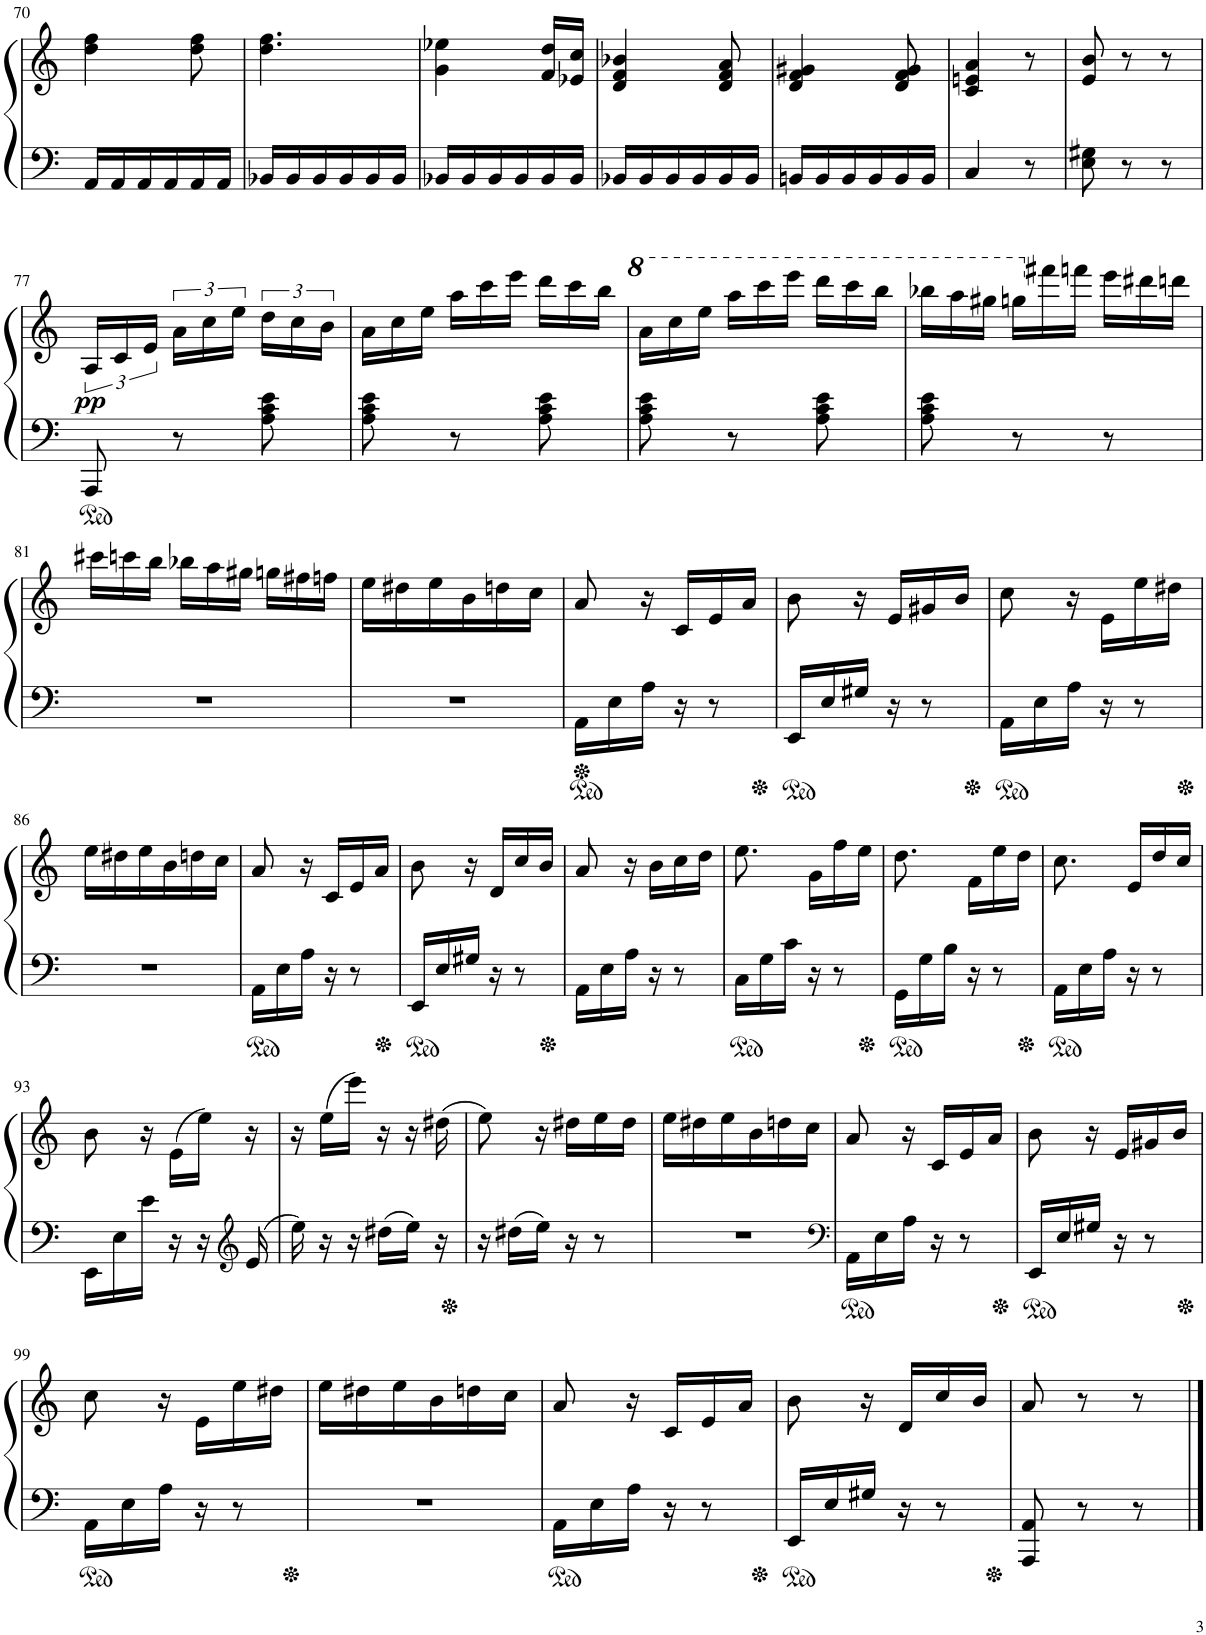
**kern	**kern	**dynam
*part1	*part1	*part1
*staff2	*staff1	*staff1/2
*I"Piano	*	*
*I'Pno.	*	*
!!LO:PB:g=z
*clefF4	*clefG2	*
*k[]	*k[]	*
*M3/8	*M3/8	*
=70	=70	=70
16AA/LL	4dd\ 4ff\	.
16AA/	.	.
16AA/	.	.
16AA/	.	.
16AA/	8dd\ 8ff\	.
16AA/JJ	.	.
=71	=71	=71
16BB-X/LL	4.dd\ 4.ff\	.
16BB-/	.	.
16BB-/	.	.
16BB-/	.	.
16BB-/	.	.
16BB-/JJ	.	.
=72	=72	=72
16BB-X/LL	4g\ 4ee-X\	.
16BB-/	.	.
16BB-/	.	.
16BB-/	.	.
16BB-/	16f/ 16dd/LL	.
16BB-/JJ	16e-X/ 16cc/JJ	.
=73	=73	=73
16BB-X/LL	4d/ 4f/ 4b-X/	.
16BB-/	.	.
16BB-/	.	.
16BB-/	.	.
16BB-/	8d/ 8f/ 8a/	.
16BB-/JJ	.	.
=74	=74	=74
16BBn/LL	4d/ 4f/ 4g#X/	.
16BB/	.	.
16BB/	.	.
16BB/	.	.
16BB/	8d/ 8f/ 8g#/	.
16BB/JJ	.	.
=75	=75	=75
4C/	4c/ 4en/ 4a/	.
8r	8r	.
=76	=76	=76
8E\ 8G#X\	8e/ 8b/	.
8r	8r	.
8r	8r	.
!!LO:LB:g=z
=77	=77	=77
!	!	!LO:DY:b
8AAA/	24A/LL	pp
.	24c/	.
.	24e/JJ	.
8r	24a\LL	.
.	24cc\	.
.	24ee\JJ	.
8A\ 8c\ 8e\	24dd\LL	.
.	24cc\	.
.	24b\JJ	.
=78	=78	=78
*	*Xtuplet	*
8A\ 8c\ 8e\	24a\LL	.
.	24cc\	.
.	24ee\JJ	.
8r	24aa\LL	.
.	24ccc\	.
.	24eee\JJ	.
8A\ 8c\ 8e\	24ddd\LL	.
.	24ccc\	.
.	24bb\JJ	.
=79	=79	=79
*	*8va	*
8A\ 8c\ 8e\	24aa\LL	.
.	24ccc\	.
.	24eee\JJ	.
8r	24aaa\LL	.
.	24cccc\	.
.	24eeee\JJ	.
8A\ 8c\ 8e\	24dddd\LL	.
.	24cccc\	.
.	24bbb\JJ	.
=80	=80	=80
8A\ 8c\ 8e\	24bbb-X\LL	.
.	24aaa\	.
.	24ggg#X\JJ	.
8r	24gggn\LL	.
*	*X8va	*
.	24fff#X\	.
.	24fffn\JJ	.
8r	24eee\LL	.
.	24ddd#X\	.
.	24dddn\JJ	.
!!LO:LB:g=z
=81	=81	=81
4.r	24ccc#X\LL	.
.	24cccn\	.
.	24bb\JJ	.
.	24bb-X\LL	.
.	24aa\	.
.	24gg#X\JJ	.
.	24ggn\LL	.
.	24ff#X\	.
.	24ffn\JJ	.
=82	=82	=82
4.r	16ee\LL	.
.	16dd#X\	.
.	16ee\	.
.	16b\	.
.	16ddn\	.
.	16cc\JJ	.
=83	=83	=83
16AA\LL	8a/	.
16E\	.	.
16A\JJ	16r	.
16r	16c/LL	.
8r	16e/	.
.	16a/JJ	.
=84	=84	=84
16EE/LL	8b\	.
16E/	.	.
16G#X/JJ	16r	.
16r	16e/LL	.
8r	16g#X/	.
.	16b/JJ	.
=85	=85	=85
16AA\LL	8cc\	.
16E\	.	.
16A\JJ	16r	.
16r	16e\LL	.
8r	16ee\	.
.	16dd#X\JJ	.
!!LO:LB:g=z
=86	=86	=86
4.r	16ee\LL	.
.	16dd#X\	.
.	16ee\	.
.	16b\	.
.	16ddn\	.
.	16cc\JJ	.
=87	=87	=87
16AA\LL	8a/	.
16E\	.	.
16A\JJ	16r	.
16r	16c/LL	.
8r	16e/	.
.	16a/JJ	.
=88	=88	=88
16EE/LL	8b\	.
16E/	.	.
16G#X/JJ	16r	.
16r	16d/LL	.
8r	16cc/	.
.	16b/JJ	.
=89	=89	=89
16AA\LL	8a/	.
16E\	.	.
16A\JJ	16r	.
16r	16b\LL	.
8r	16cc\	.
.	16dd\JJ	.
=90	=90	=90
16C\LL	8.ee\	.
16G\	.	.
16c\JJ	.	.
16r	16g\LL	.
8r	16ff\	.
.	16ee\JJ	.
=91	=91	=91
16GG\LL	8.dd\	.
16G\	.	.
16B\JJ	.	.
16r	16f\LL	.
8r	16ee\	.
.	16dd\JJ	.
=92	=92	=92
16AA\LL	8.cc\	.
16E\	.	.
16A\JJ	.	.
16r	16e/LL	.
8r	16dd/	.
.	16cc/JJ	.
!!LO:LB:g=z
=93	=93	=93
16EE\LL	8b\	.
16E\	.	.
16e\JJ	16r	.
16r	(16e\LL	.
16r	16ee\JJ)	.
*clefG2	*	*
16e/	16r	.
=94	=94	=94
16ee\	16r	.
16r	(16ee\LL	.
16r	16eee\JJ)	.
16dd#X\LL	16r	.
16ee\JJ	16r	.
16r	(16dd#X\	.
=95	=95	=95
16r	8ee\)	.
16dd#X\LL	.	.
16ee\JJ	16r	.
16r	16dd#X\LL	.
8r	16ee\	.
.	16dd#\JJ	.
=96	=96	=96
4.r	16ee\LL	.
.	16dd#X\	.
.	16ee\	.
.	16b\	.
.	16ddn\	.
.	16cc\JJ	.
=97	=97	=97
*clefF4	*	*
16AA\LL	8a/	.
16E\	.	.
16A\JJ	16r	.
16r	16c/LL	.
8r	16e/	.
.	16a/JJ	.
=98	=98	=98
16EE/LL	8b\	.
16E/	.	.
16G#X/JJ	16r	.
16r	16e/LL	.
8r	16g#X/	.
.	16b/JJ	.
!!LO:LB:g=z
=99	=99	=99
16AA\LL	8cc\	.
16E\	.	.
16A\JJ	16r	.
16r	16e\LL	.
8r	16ee\	.
.	16dd#X\JJ	.
=100	=100	=100
4.r	16ee\LL	.
.	16dd#X\	.
.	16ee\	.
.	16b\	.
.	16ddn\	.
.	16cc\JJ	.
=101	=101	=101
16AA\LL	8a/	.
16E\	.	.
16A\JJ	16r	.
16r	16c/LL	.
8r	16e/	.
.	16a/JJ	.
=102	=102	=102
16EE/LL	8b\	.
16E/	.	.
16G#X/JJ	16r	.
16r	16d/LL	.
8r	16cc/	.
.	16b/JJ	.
=103	=103	=103
8AAA/ 8AA/	8a/	.
8r	8r	.
8r	8r	.
==	==	==
*-	*-	*-
